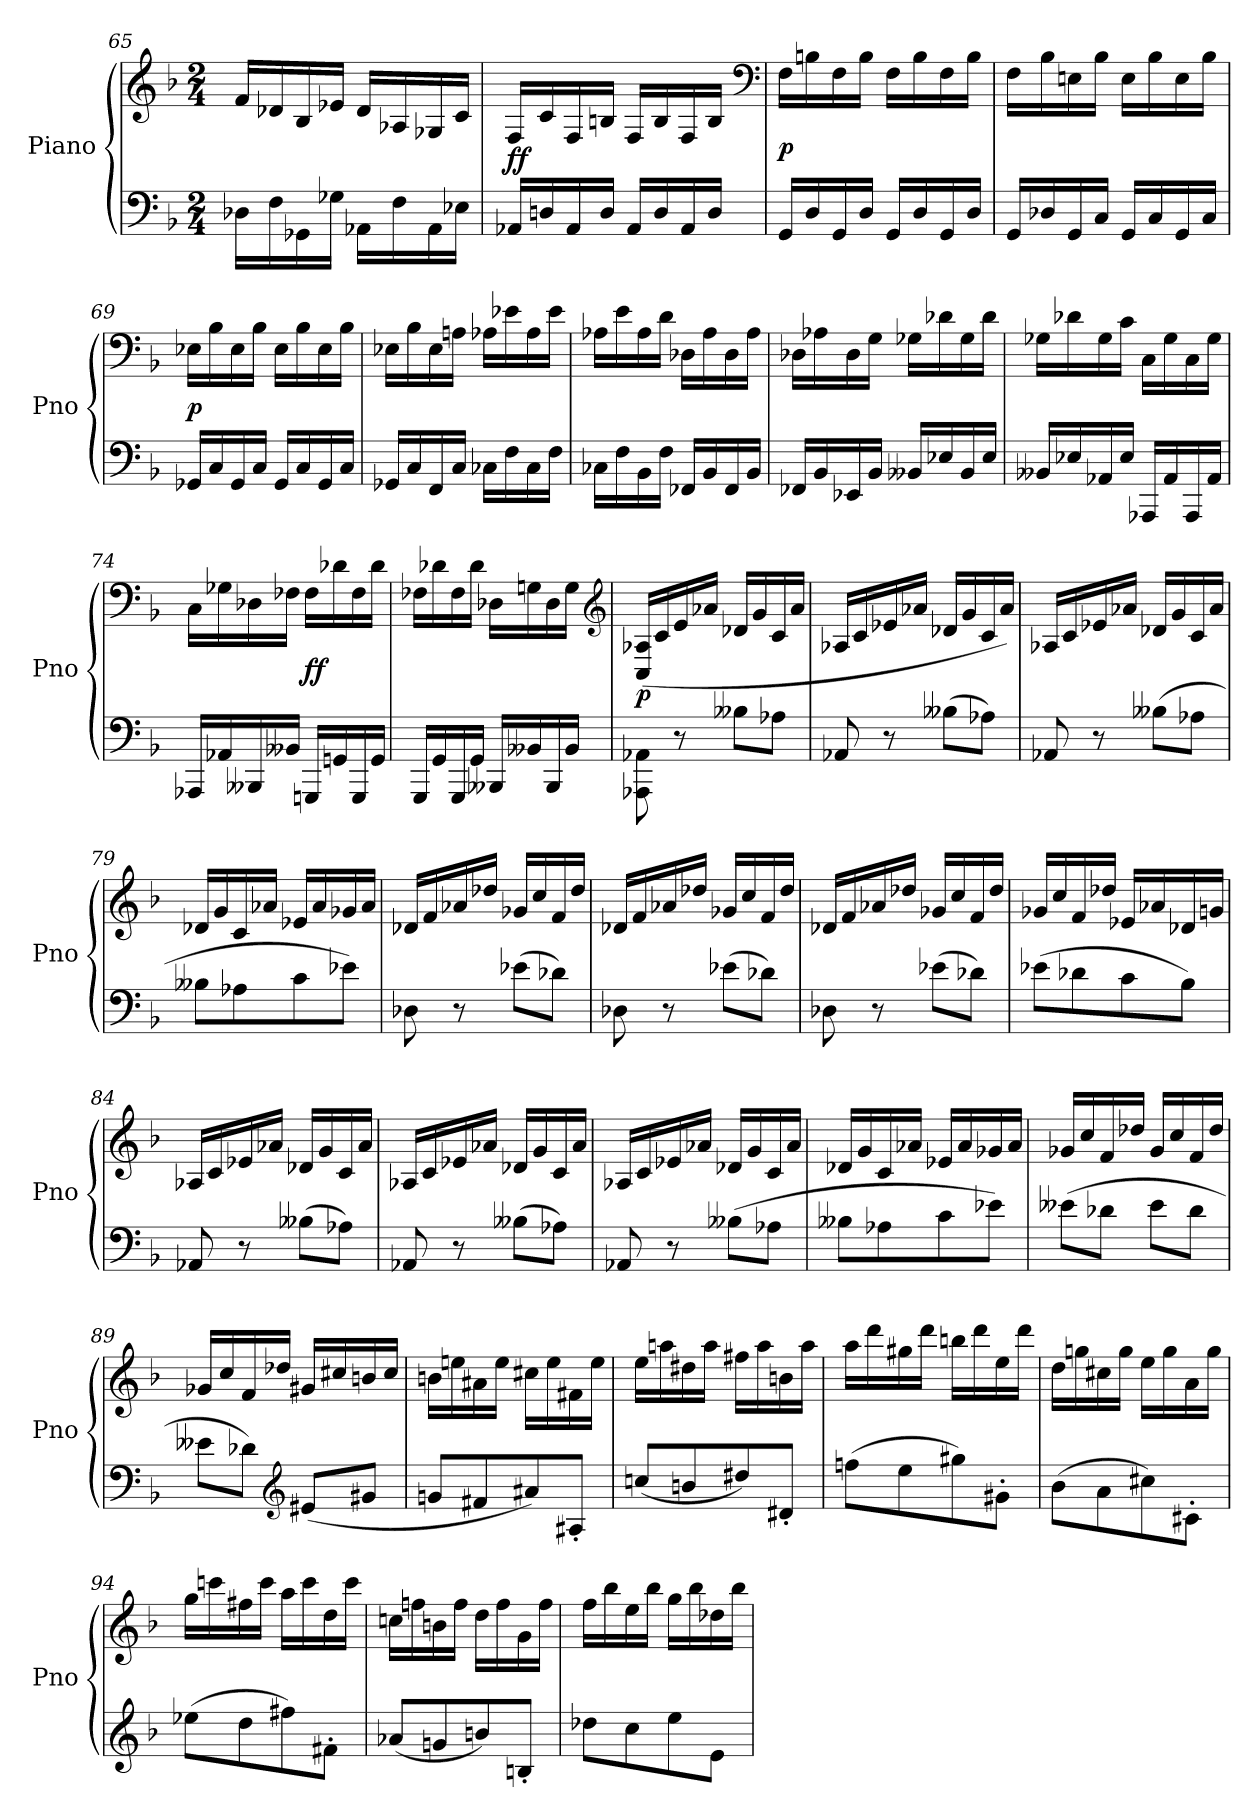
**kern	**kern	**dynam
*part1	*part1	*part1
*staff2	*staff1	*staff1/2
*I"Piano	*	*
*I'Pno	*	*
*clefF4	*clefG2	*
*k[b-]	*k[b-]	*
*F:	*F:	*
*M2/4	*M2/4	*
=65	=65	=65
16D-X\LL	16f/LL	.
16F\	16d-X/	.
16GG-X\	16B-/	.
16G-X\JJ	16e-X/JJ	.
16AA-X\LL	16d-/LL	.
16F\	16A-X/	.
16AA-\	16G-X/	.
16E-X\JJ	16c/JJ	.
=66	=66	=66
16AA-X/LL	16F/LL	ff
16Dn/	16c/	.
16AA-/	16F/	.
16D/JJ	16Bn/JJ	.
16AA-/LL	16F/LL	.
16D/	16B/	.
16AA-/	16F/	.
16D/JJ	16B/JJ	.
*	*clefF4	*
=67	=67	=67
16GG/LL	16F\LL	p
16D/	16Bn\	.
16GG/	16F\	.
16D/JJ	16B\JJ	.
16GG/LL	16F\LL	.
16D/	16B\	.
16GG/	16F\	.
16D/JJ	16B\JJ	.
=68	=68	=68
16GG/LL	16F\LL	.
16D-X/	16B-\	.
16GG/	16En\	.
16C/JJ	16B-\JJ	.
16GG/LL	16E\LL	.
16C/	16B-\	.
16GG/	16E\	.
16C/JJ	16B-\JJ	.
=69	=69	=69
16GG-X/LL	16E-X\LL	p
16C/	16B-\	.
16GG-/	16E-\	.
16C/JJ	16B-\JJ	.
16GG-/LL	16E-\LL	.
16C/	16B-\	.
16GG-/	16E-\	.
16C/JJ	16B-\JJ	.
=70	=70	=70
16GG-X/LL	16E-X\LL	.
16C/	16B-\	.
16FF/	16E-\	.
16C/JJ	16An\JJ	.
16C-X\LL	16A-X\LL	.
16F\	16e-X\	.
16C-\	16A-\	.
16F\JJ	16e-\JJ	.
=71	=71	=71
16C-X\LL	16A-X\LL	.
16F\	16e\	.
16BB-\	16A-\	.
16F\JJ	16d\JJ	.
16FF-X/LL	16D-X\LL	.
16BB-/	16A-\	.
16FF-/	16D-\	.
16BB-/JJ	16A-\JJ	.
=72	=72	=72
16FF-X/LL	16D-X\LL	.
16BB-/	16A-X\	.
16EE-X/	16D-\	.
16BB-/JJ	16G\JJ	.
16BB--X/LL	16G-X\LL	.
16E-X/	16d-X\	.
16BB--/	16G-\	.
16E-/JJ	16d-\JJ	.
=73	=73	=73
16BB--X/LL	16G-X\LL	.
16E-X/	16d-X\	.
16AA-X/	16G-\	.
16E-/JJ	16c\JJ	.
16AAA-X/LL	16C\LL	.
16AA-/	16G-\	.
16AAA-/	16C\	.
16AA-/JJ	16G-\JJ	.
=74	=74	=74
16AAA-X/LL	16C\LL	.
16AA-X/	16G-X\	.
16BBB--X/	16D-X\	.
16BB--X/JJ	16F-X\JJ	.
16GGGn/LL	16F-\LL	ff
16GGn/	16d-X\	.
16GGG/	16F-\	.
16GG/JJ	16d-\JJ	.
=75	=75	=75
16GGG/LL	16F-X\LL	.
16GG/	16d-X\	.
16GGG/	16F-\	.
16GG/JJ	16d-\JJ	.
16BBB--X/LL	16D-X\LL	.
16BB--X/	16Gn\	.
16BBB--/	16D-\	.
16BB--/JJ	16G\JJ	.
*	*clefG2	*
=76	=76	=76
8AAA-X\ 8AA-X\	(16C/ 16A-X/LL	p
.	16c/	.
8r	16e/	.
.	16a-X/JJ	.
8B--X\L	16d-X/LL	.
.	16g/	.
8A-X\J	16c/	.
.	16a-/JJ	.
=77	=77	=77
8AA-X/	16A-X/LL	.
.	16c/	.
8r	16e-X/	.
.	16a-X/JJ	.
(8B--X\L	16d-X/LL	.
.	16g/	.
8A-X\J)	16c/	.
.	16a-/JJ)	.
=78	=78	=78
8AA-X/	16A-X/LL	.
.	16c/	.
8r	16e-X/	.
.	16a-X/JJ	.
(8B--X\L	16d-X/LL	.
.	16g/	.
8A-X\J	16c/	.
.	16a-/JJ	.
=79	=79	=79
8B--X\L	16d-X/LL	.
.	16g/	.
8A-X\	16c/	.
.	16a-X/JJ	.
8c\	16e-X/LL	.
.	16a-/	.
8e-X\J)	16g-X/	.
.	16a-/JJ	.
=80	=80	=80
8D-X\	16d-X/LL	.
.	16f/	.
8r	16a-X/	.
.	16dd-X/JJ	.
(8e-X\L	16g-X/LL	.
.	16cc/	.
8d-X\J)	16f/	.
.	16dd-/JJ	.
=81	=81	=81
8D-X\	16d-X/LL	.
.	16f/	.
8r	16a-X/	.
.	16dd-X/JJ	.
(8e-X\L	16g-X/LL	.
.	16cc/	.
8d-X\J)	16f/	.
.	16dd-/JJ	.
=82	=82	=82
8D-X\	16d-X/LL	.
.	16f/	.
8r	16a-X/	.
.	16dd-X/JJ	.
(8e-X\L	16g-X/LL	.
.	16cc/	.
8d-X\J)	16f/	.
.	16dd-/JJ	.
=83	=83	=83
(8e-X\L	16g-X/LL	.
.	16cc/	.
8d-X\	16f/	.
.	16dd-X/JJ	.
8c\	16e-X/LL	.
.	16a-X/	.
8B-\J)	16d-X/	.
.	16gn/JJ	.
=84	=84	=84
8AA-X/	16A-X/LL	.
.	16c/	.
8r	16e-X/	.
.	16a-X/JJ	.
(8B--X\L	16d-X/LL	.
.	16g/	.
8A-X\J)	16c/	.
.	16a-/JJ	.
=85	=85	=85
8AA-X/	16A-X/LL	.
.	16c/	.
8r	16e-X/	.
.	16a-X/JJ	.
(8B--X\L	16d-X/LL	.
.	16g/	.
8A-X\J)	16c/	.
.	16a-/JJ	.
=86	=86	=86
8AA-X/	16A-X/LL	.
.	16c/	.
8r	16e-X/	.
.	16a-X/JJ	.
(8B--X\L	16d-X/LL	.
.	16g/	.
8A-X\J	16c/	.
.	16a-/JJ	.
=87	=87	=87
8B--X\L	16d-X/LL	.
.	16g/	.
8A-X\	16c/	.
.	16a-X/JJ	.
8c\	16e-X/LL	.
.	16a-/	.
8e-X\J)	16g-X/	.
.	16a-/JJ	.
=88	=88	=88
(8e--X\L	16g-X/LL	.
.	16cc/	.
8d-X\J	16f/	.
.	16dd-X/JJ	.
8e--\L	16g-/LL	.
.	16cc/	.
8d-\J	16f/	.
.	16dd-/JJ	.
=89	=89	=89
8e--X\L	16g-X/LL	.
.	16cc/	.
8d-X\J)	16f/	.
.	16dd-X/JJ	.
*clefG2	*	*
(8e#X/L	16g#X/LL	.
.	16cc#X/	.
8g#X/J	16bn/	.
.	16cc#/JJ	.
=90	=90	=90
8gn/L	16bn\LL	.
.	16een\	.
8f#X/	16a#X\	.
.	16ee\JJ	.
8a#X/)	16cc#X\LL	.
.	16ee\	.
8A#X'/J	16f#X\	.
.	16ee\JJ	.
=91	=91	=91
(8ccn/L	16ee\LL	.
.	16aan\	.
8bn/	16dd#X\	.
.	16aa\JJ	.
8dd#X/)	16ff#X\LL	.
.	16aa\	.
8d#X'/J	16bn\	.
.	16aa\JJ	.
=92	=92	=92
(8ffn\L	16aa\LL	.
.	16ddd\	.
8ee\	16gg#X\	.
.	16ddd\JJ	.
8gg#X\)	16bbn\LL	.
.	16ddd\	.
8g#X'\J	16ee\	.
.	16ddd\JJ	.
=93	=93	=93
(8b-\L	16dd\LL	.
.	16ggn\	.
8a\	16cc#X\	.
.	16gg\JJ	.
8cc#X\)	16ee\LL	.
.	16gg\	.
8c#X'\J	16a\	.
.	16gg\JJ	.
=94	=94	=94
(8ee-X\L	16gg\LL	.
.	16cccn\	.
8dd\	16ff#X\	.
.	16ccc\JJ	.
8ff#X\)	16aa\LL	.
.	16ccc\	.
8f#X'\J	16dd\	.
.	16ccc\JJ	.
=95	=95	=95
(8a-X/L	16ccn\LL	.
.	16ffn\	.
8gn/	16bn\	.
.	16ff\JJ	.
8bn/)	16dd\LL	.
.	16ff\	.
8Bn'/J	16g\	.
.	16ff\JJ	.
=96	=96	=96
8dd-X\L	16ff\LL	.
.	16bb-\	.
8cc\	16ee\	.
.	16bb-\JJ	.
8ee\	16gg\LL	.
.	16bb-\	.
8e\J	16dd-X\	.
.	16bb-\JJ	.
=	=	=
*-	*-	*-
